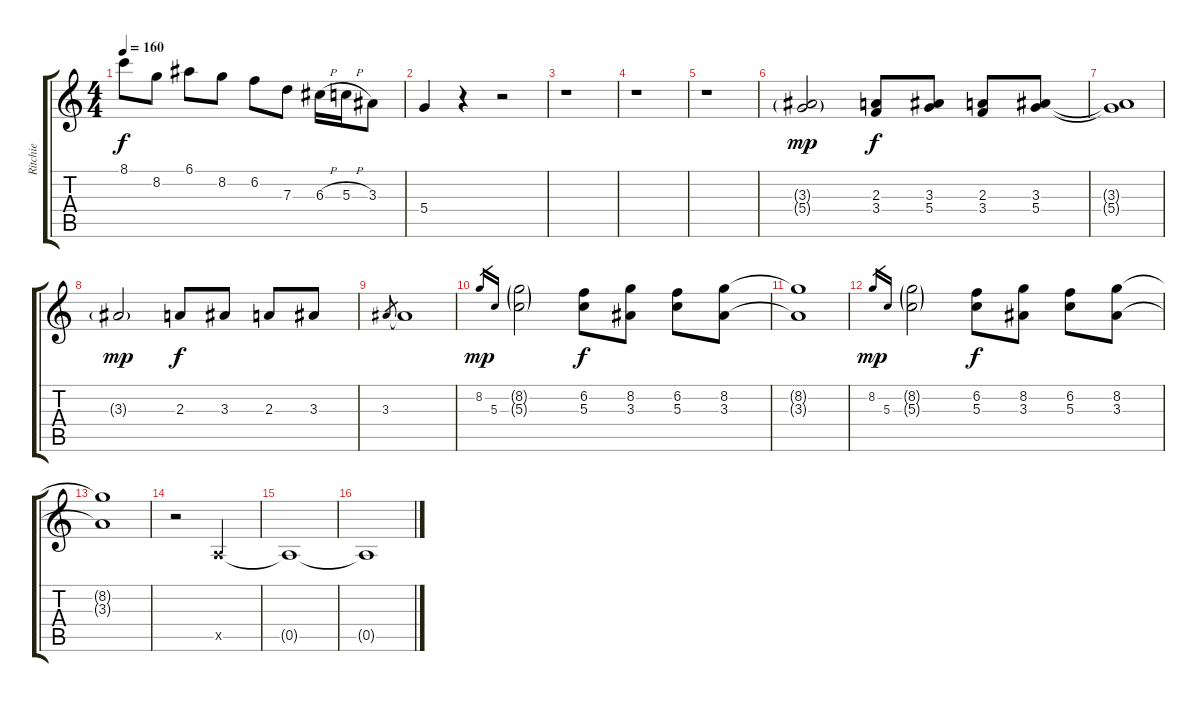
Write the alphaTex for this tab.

\track ("Ritchie" "Ritchie") {instrument overdrivenguitar}
\staff {score tabs}
\tuning (E4 B3 G3 D3 A2 E2) {hide}
\ts (4 4)
\tempo 160
\clef g2
\ks c
8.1.8{dy f} 8.2.8 6.1.8 8.2.8 6.2.8 7.3.8 6.3{h}.16 5.3{h}.16 3.3.8 |
5.4.4 r.4 r.2 |
r.1 |
r.1 |
r.1 |
(3.3{g} 5.4{g}).2{dy mp} (2.3 3.4).8{dy f} (3.3 5.4).8 (2.3 3.4).8 (3.3 5.4).8 |
(3.3{t} 5.4{t}).1 |
3.3{g}.2{dy mp} 2.3.8{dy f} 3.3.8 2.3.8 3.3.8 |
3.3.8{gr} 3.3{t}.1 |
8.2.16{gr dy mp} 5.3.16{gr} (8.2{g} 5.3{g}).2 (6.2 5.3).8{dy f} (8.2 3.3).8 (6.2 5.3).8 (8.2 3.3).8 |
(8.2{t} 3.3{t}).1 |
8.2.16{gr dy mp} 5.3.16{gr} (8.2{g} 5.3{g}).2 (6.2 5.3).8{dy f} (8.2 3.3).8 (6.2 5.3).8 (8.2 3.3).8 |
(8.2{t} 3.3{t}).1 |
r.2 0.5{x}.2 |
0.5{t}.1 |
0.5{t}.1
